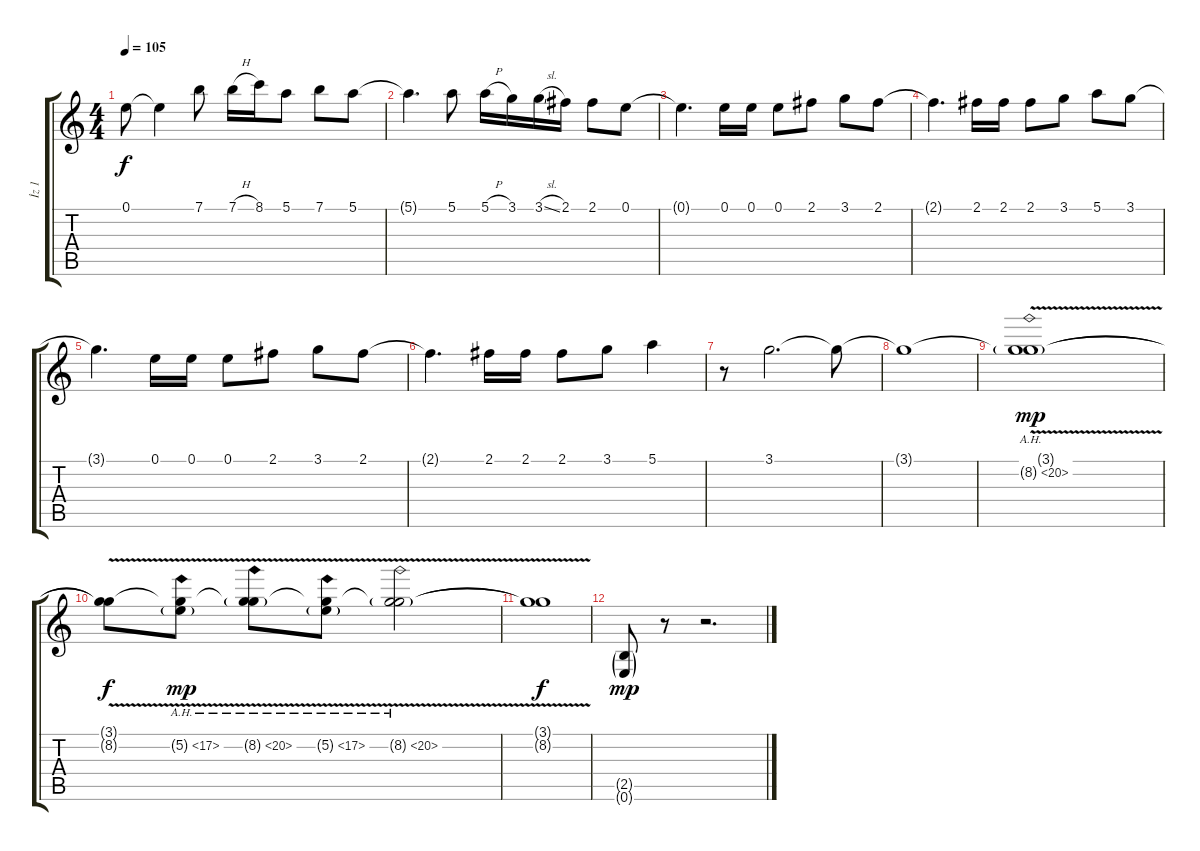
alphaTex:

\track ("İz 1" "İz 1") {instrument distortionguitar}
\staff {score tabs}
\tuning (E4 B3 G3 D3 A2 E2) {hide}
\ts (4 4)
\tempo 105
\clef g2
\ks c
0.1{t}.8{dy f} 0.1{t}.4 7.1.8 7.1{h}.16 8.1.16 5.1.8 7.1.8 5.1.8 |
5.1{t}.4{d} 5.1.8 5.1{h}.16 3.1.16 3.1{sl}.16 2.1.16 2.1.8 0.1.8 |
0.1{t}.4{d} 0.1.16 0.1.16 0.1.8 2.1.8 3.1.8 2.1.8 |
2.1{t}.4{d} 2.1.16 2.1.16 2.1.8 3.1.8 5.1.8 3.1.8 |
3.1{t}.4{d} 0.1.16 0.1.16 0.1.8 2.1.8 3.1.8 2.1.8 |
2.1{t}.4{d} 2.1.16 2.1.16 2.1.8 3.1.8 5.1.4 |
r.8 3.1.2{d} 3.1{t}.8 |
3.1{t}.1 |
(3.1{t} 8.2{ah 12 v g}).1{dy mp} |
(3.1{t} 8.2{t}).8{dy f} (3.1{t} 5.2{ah 12 v g}).8{dy mp} (3.1{t} 8.2{ah 12 v g}).8 (3.1{t} 5.2{ah 12 v g}).8 (3.1{t} 8.2{ah 12 v g}).2 |
(3.1{t} 8.2{t}).1{dy f} |
(2.5{g} 0.6{g}).8{dy mp} r.8 r.2{d}
